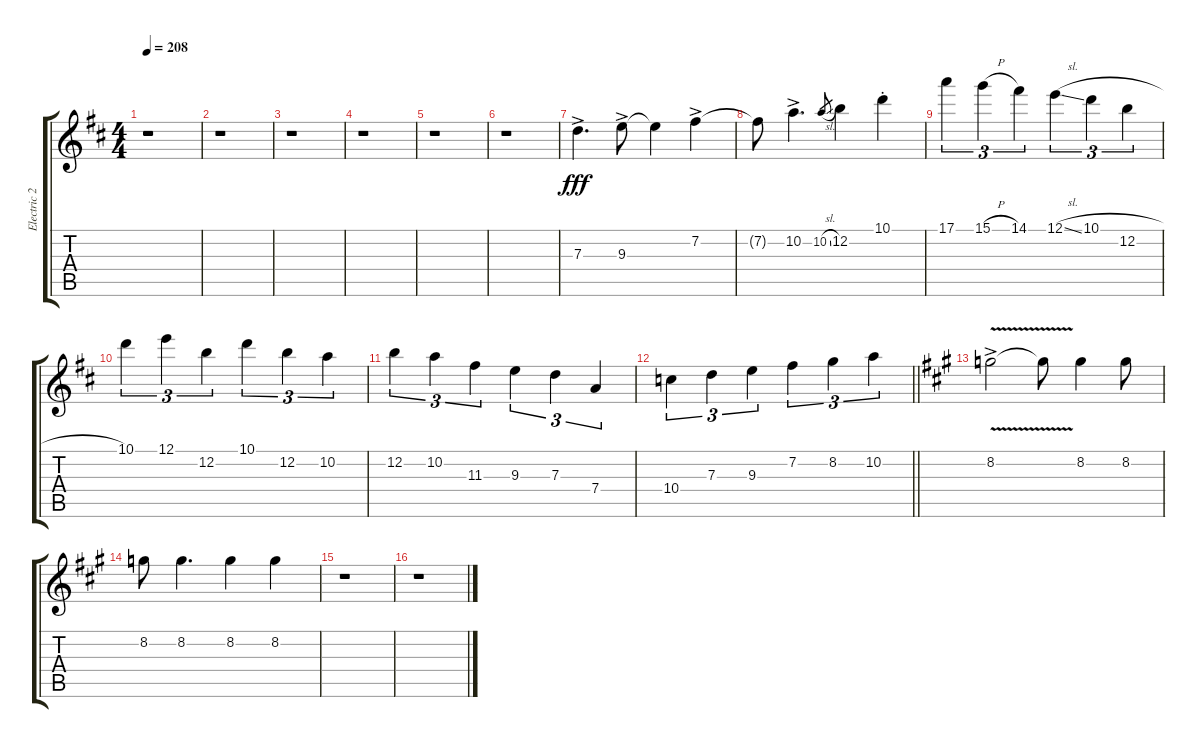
\track ("Electric 2" "Electric 2") {instrument distortionguitar}
\staff {score tabs}
\tuning (E4 B3 G3 D3 A2 E2) {hide}
\ts (4 4)
\tempo 208
\clef g2
\ks d
r.1{dy f} |
r.1 |
r.1 |
r.1 |
r.1 |
r.1 |
7.3{ac}.4{d dy fff} 9.3{ac}.8 9.3{t}.4 7.2{ac}.4 |
7.2{t}.8 10.2{ac}.4{d} 10.2{sl}.8{gr} 12.2.4 10.1{st}.4 |
17.1.4{tu (3 2)} 15.1{h}.4{tu (3 2)} 14.1.4{tu (3 2)} 12.1{sl}.4{tu (3 2)} 10.1{h}.4{tu (3 2)} 12.2.4{tu (3 2)} |
10.1.4{tu (3 2)} 12.1.4{tu (3 2)} 12.2.4{tu (3 2)} 10.1.4{tu (3 2)} 12.2.4{tu (3 2)} 10.2.4{tu (3 2)} |
12.2.4{tu (3 2)} 10.2.4{tu (3 2)} 11.3.4{tu (3 2)} 9.3.4{tu (3 2)} 7.3.4{tu (3 2)} 7.4.4{tu (3 2)} |
\barLineRight lightlight
10.4.4{tu (3 2)} 7.3.4{tu (3 2)} 9.3.4{tu (3 2)} 7.2.4{tu (3 2)} 8.2.4{tu (3 2)} 10.2.4{tu (3 2)} |
\ks a
8.2{v ac}.2 8.2{t}.8 8.2.4 8.2.8 |
8.2.8 8.2.4{d} 8.2.4 8.2.4 |
r.1 |
r.1
